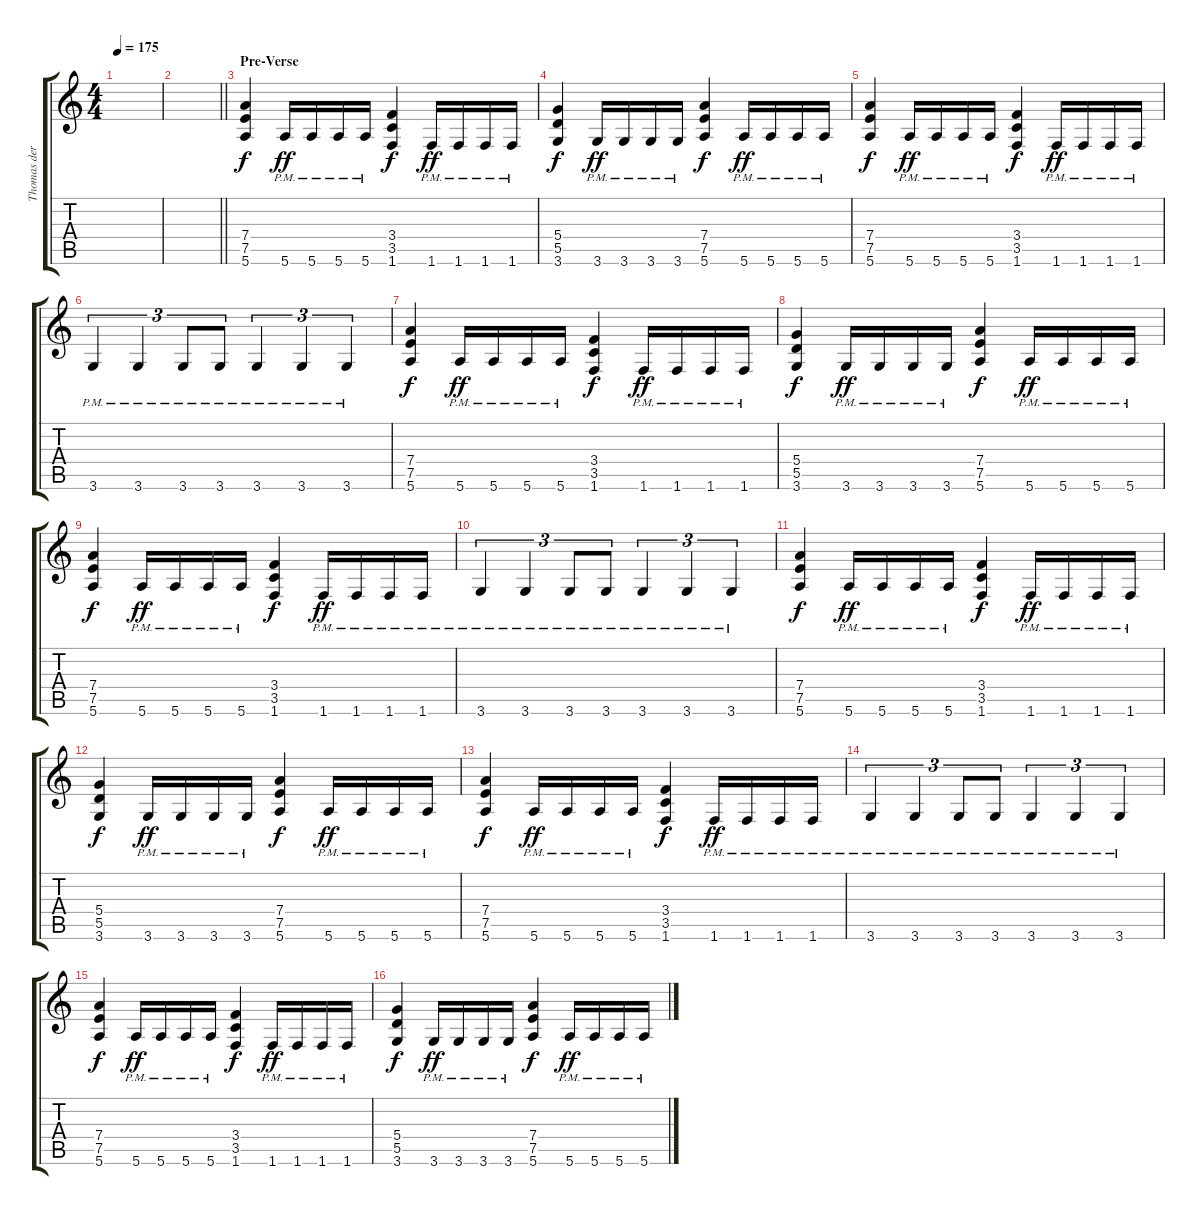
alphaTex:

\track ("Thomas der Münzer" "Thomas der") {instrument distortionguitar}
\staff {score tabs}
\tuning (E4 B3 G3 D3 A2 E2) {hide}
\ts (4 4)
\tempo 175
\clef g2
\ks c
|
\barLineRight lightlight
|
\section ("" "Pre-Verse")
(7.4 7.5 5.6).4 5.6{pm}.16{dy ff} 5.6{pm}.16 5.6{pm}.16 5.6{pm}.16 (3.4 3.5 1.6).4{dy f} 1.6{pm}.16{dy ff} 1.6{pm}.16 1.6{pm}.16 1.6{pm}.16 |
(5.4 5.5 3.6).4{dy f} 3.6{pm}.16{dy ff} 3.6{pm}.16 3.6{pm}.16 3.6{pm}.16 (7.4 7.5 5.6).4{dy f} 5.6{pm}.16{dy ff} 5.6{pm}.16 5.6{pm}.16 5.6{pm}.16 |
(7.4 7.5 5.6).4{dy f} 5.6{pm}.16{dy ff} 5.6{pm}.16 5.6{pm}.16 5.6{pm}.16 (3.4 3.5 1.6).4{dy f} 1.6{pm}.16{dy ff} 1.6{pm}.16 1.6{pm}.16 1.6{pm}.16 |
3.6{pm}.4{tu (3 2)} 3.6{pm}.4{tu (3 2)} 3.6{pm}.8{tu (3 2)} 3.6{pm}.8{tu (3 2)} 3.6{pm}.4{tu (3 2)} 3.6{pm}.4{tu (3 2)} 3.6{pm}.4{tu (3 2)} |
(7.4 7.5 5.6).4{dy f} 5.6{pm}.16{dy ff} 5.6{pm}.16 5.6{pm}.16 5.6{pm}.16 (3.4 3.5 1.6).4{dy f} 1.6{pm}.16{dy ff} 1.6{pm}.16 1.6{pm}.16 1.6{pm}.16 |
(5.4 5.5 3.6).4{dy f} 3.6{pm}.16{dy ff} 3.6{pm}.16 3.6{pm}.16 3.6{pm}.16 (7.4 7.5 5.6).4{dy f} 5.6{pm}.16{dy ff} 5.6{pm}.16 5.6{pm}.16 5.6{pm}.16 |
(7.4 7.5 5.6).4{dy f} 5.6{pm}.16{dy ff} 5.6{pm}.16 5.6{pm}.16 5.6{pm}.16 (3.4 3.5 1.6).4{dy f} 1.6{pm}.16{dy ff} 1.6{pm}.16 1.6{pm}.16 1.6{pm}.16 |
3.6{pm}.4{tu (3 2)} 3.6{pm}.4{tu (3 2)} 3.6{pm}.8{tu (3 2)} 3.6{pm}.8{tu (3 2)} 3.6{pm}.4{tu (3 2)} 3.6{pm}.4{tu (3 2)} 3.6{pm}.4{tu (3 2)} |
(7.4 7.5 5.6).4{dy f} 5.6{pm}.16{dy ff} 5.6{pm}.16 5.6{pm}.16 5.6{pm}.16 (3.4 3.5 1.6).4{dy f} 1.6{pm}.16{dy ff} 1.6{pm}.16 1.6{pm}.16 1.6{pm}.16 |
(5.4 5.5 3.6).4{dy f} 3.6{pm}.16{dy ff} 3.6{pm}.16 3.6{pm}.16 3.6{pm}.16 (7.4 7.5 5.6).4{dy f} 5.6{pm}.16{dy ff} 5.6{pm}.16 5.6{pm}.16 5.6{pm}.16 |
(7.4 7.5 5.6).4{dy f} 5.6{pm}.16{dy ff} 5.6{pm}.16 5.6{pm}.16 5.6{pm}.16 (3.4 3.5 1.6).4{dy f} 1.6{pm}.16{dy ff} 1.6{pm}.16 1.6{pm}.16 1.6{pm}.16 |
3.6{pm}.4{tu (3 2)} 3.6{pm}.4{tu (3 2)} 3.6{pm}.8{tu (3 2)} 3.6{pm}.8{tu (3 2)} 3.6{pm}.4{tu (3 2)} 3.6{pm}.4{tu (3 2)} 3.6{pm}.4{tu (3 2)} |
(7.4 7.5 5.6).4{dy f} 5.6{pm}.16{dy ff} 5.6{pm}.16 5.6{pm}.16 5.6{pm}.16 (3.4 3.5 1.6).4{dy f} 1.6{pm}.16{dy ff} 1.6{pm}.16 1.6{pm}.16 1.6{pm}.16 |
(5.4 5.5 3.6).4{dy f} 3.6{pm}.16{dy ff} 3.6{pm}.16 3.6{pm}.16 3.6{pm}.16 (7.4 7.5 5.6).4{dy f} 5.6{pm}.16{dy ff} 5.6{pm}.16 5.6{pm}.16 5.6{pm}.16
